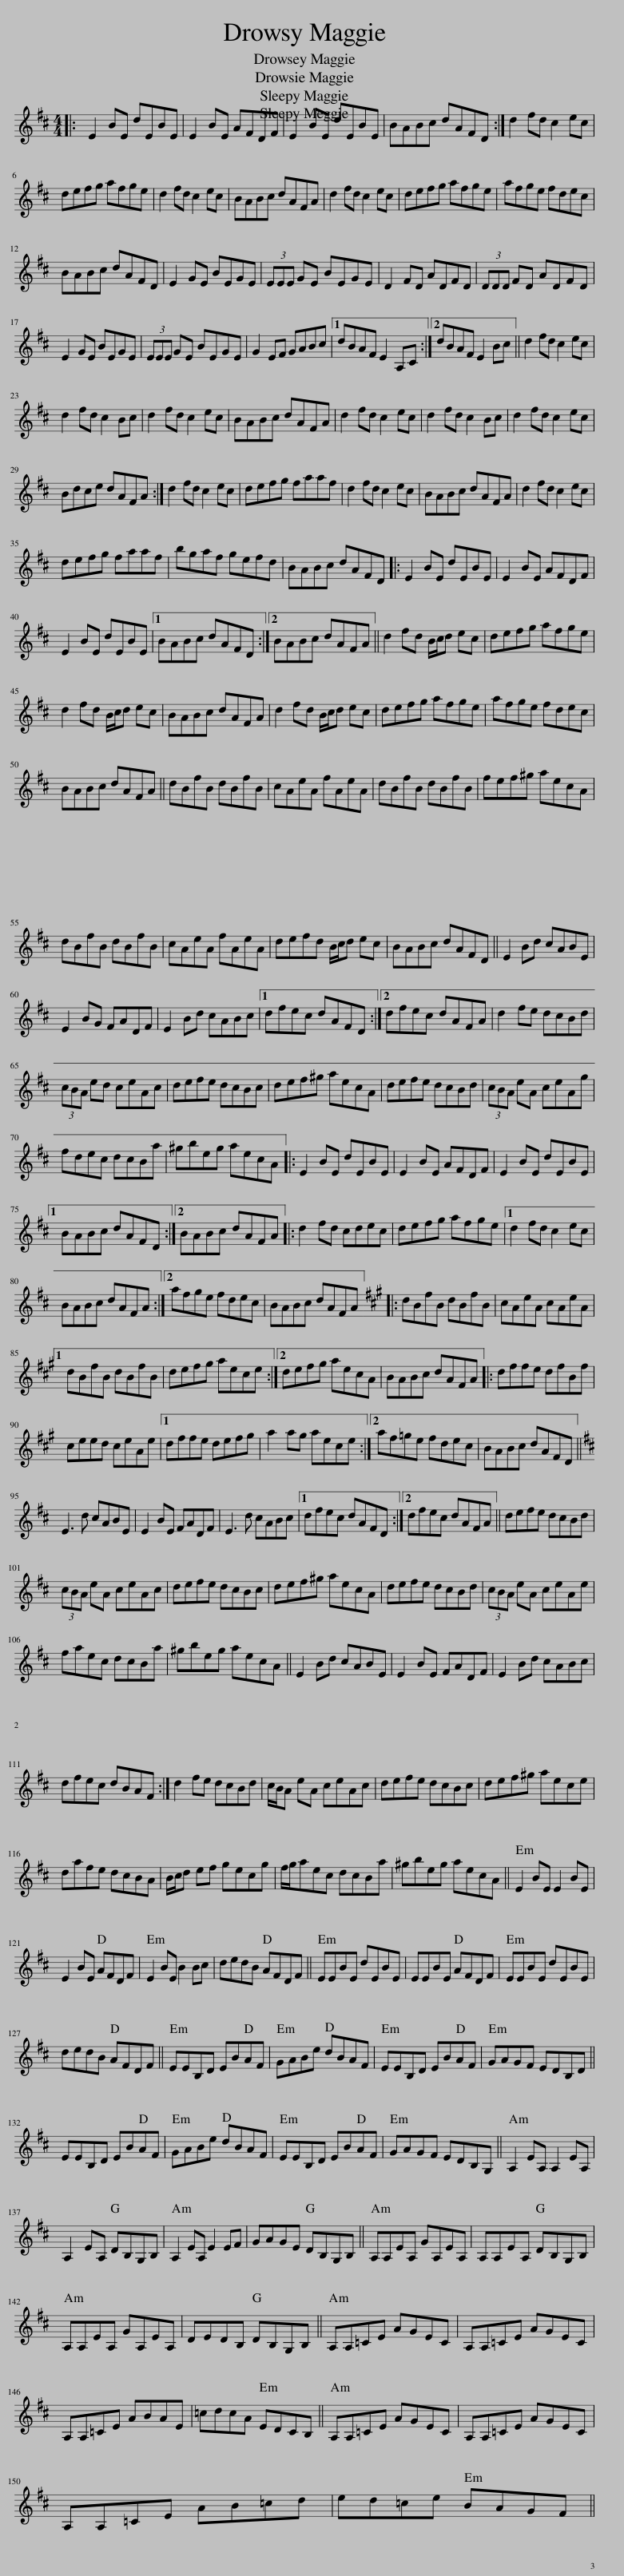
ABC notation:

X:1
L:1/8
M:4/4
I:linebreak $
K:D
V:1 treble
V:1
|: E2 BE dEBE | E2 BE AFDF | E2 BE dEBE | BABc dAFD :| d2 fd c2 ec |$ %5
 defg afge | d2 fd c2 ec | BABc dAFA | d2 fd c2 ec | defg afge | %10
 afge fdec |$ BABc dAFD | E2 GE BEGE | (3EEE GE BEGE | D2 FD ADFD | %15
 (3DDD FD ADFD |$ E2 GE BEGE | (3EEE GE BEGE | G2 EF GABc |1 dBAF E2 A,C :|2 %20
 dBAF E2 Bc || d2 fd c2 ec |$ d2 fd c2 Bc | d2 fd c2 ec | BABc dAFA | %25
 d2 fd c2 ec | d2 fd c2 Bc | d2 fd c2 ec |$ Bdce dAFA :| d2 fd c2 ec | %30
 defg faaf | d2 fd c2 ec | BABc dAFA | d2 fd c2 ec |$ defg faaf | %35
 bgaf gefd | BABc dAFD |: E2 BE dEBE | E2 BE AFDF |$ E2 BE dEBE |1 %40
 BABc dAFD :|2 BABc dAFA || d2 fd B/c/d ec | defg afge |$ d2 fd B/c/d ec | %45
 BABc dAFA | d2 fd B/c/d ec | defg afge | afge fdec |$ BABc dAFA || %50
 dBfB dBfB | cAeA fAeA | dBfB dBfB | fef^g aecA |$ dBfB dBfB | %55
 cAeA fAeA | defd B/c/d ec | BABc dAFD || E2 Bd cABE |$ E2 BG FADF | %60
 E2 Bd cABc |1 dfec dAFD :|2 dfec dAFA | d2 fe dcBd |$ (3cBA ed ceAc | %65
 defe dcBc | def^g aecA | defe dcBd | (3cBA eA ceAg |$ fdec dcBa | %70
 ^gbeg aecA |: E2 BE dEBE | E2 BE AFDF | E2 BE dEBE |1$ BABc dAFD :|2 %75
 BABc dAFA |: d2 fd cdec | defg afge |1 d2 fd c2 ec |$ BABc dAFA :|2 %80
 afge fdec | BABc dAFA |:[K:A] dBfB dBfB | cAeA cAeA |1$ dBfB dBfB | %85
 defg aece :|2 defg aecA | BABc dAFA |: dffe dfBf |$ ceed ceAe |1 %90
 dffe defg | a2 ag aece :|2 af=ge fdec | BABc dAFD ||$[K:D] E3 d cABE | %95
 E2 BE FADF | E3 d cABc |1 dfec dAFD :|2 dfec dAFA || defe dcBd |$ %100
 (3cBA eA ceAc | defe dcBc | def^g aecA | defe dcBd | (3cBA eA ceAe |$ %105
 faec dcBa | ^gbeg aecA || E2 Bd cABE | E2 BE FADF | E2 Bd cABc |$ %110
 dfec dBAF :| d2 fe dcBd | c/B/A eA ceAc | defe dcBc | def^g aece |$ %115
 dafe dcBA | B/c/d ef gecg | f/g/aec dcBa | ^gbeg aecA || E2 BE E2 BE |$ %120
 E2 BE AFDF | E2 BE B2 Bc | dedB AFDF || EEBE dEBE | EEBE AFDF | %125
 EEBE dEBE |$ dedB AFDF || EEB,D EBAF | GABe dBAF | EEB,D EBAF | %130
 GAGF EDB,D ||$ EEB,D EBAF | GABe dBAF | EEB,D EBAF | GAGF EDB,G, || %135
 A,2 EA, A,2 EA, |$ A,2 EA, DB,G,B, | A,2 EA, E2 EF | GAGE DB,G,B, || A,A,EA, GA,EA, | %140
 A,A,EA, DB,G,B, |$ A,A,EA, GA,EA, | DEDB, DB,G,B, || A,A,=CE AGEC | A,A,=CE AGEC |$ %145
 A,A,=CE ABAE | =cdcA EDCB, || A,A,=CE AGEC | A,A,=CE AGEC |$ A,A,=CE AB=cd | %150
 ed=ce BAGF || %151
